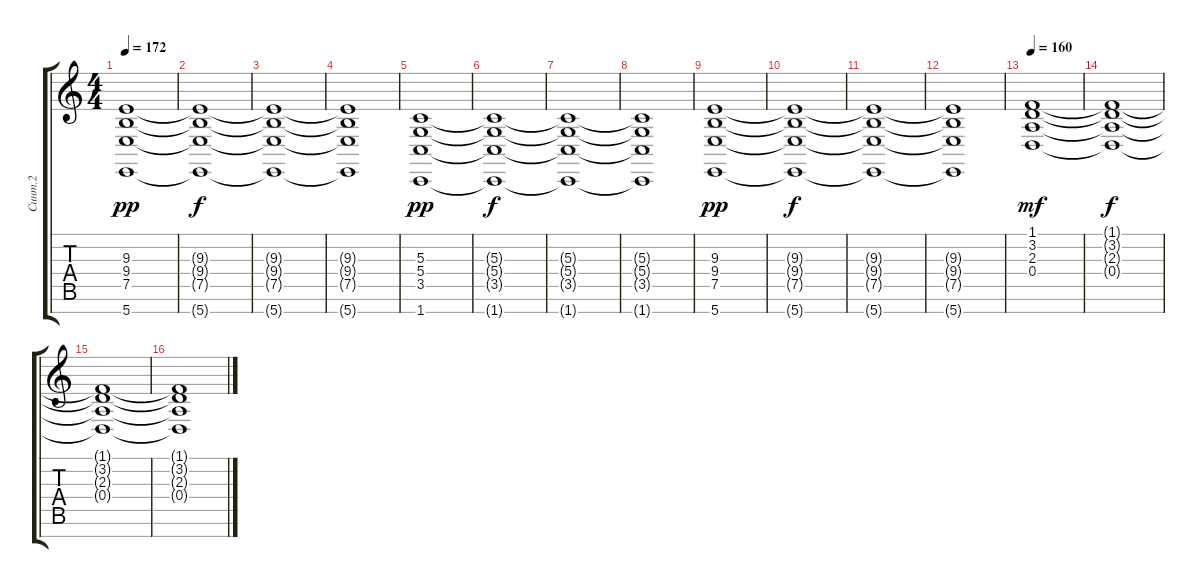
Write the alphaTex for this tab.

\track ("Синт.2" "Синт.2") {instrument stringensemble1}
\staff {score tabs}
\tuning (E4 B3 G3 D3 A2 E2 B1) {hide}
\ts (4 4)
\tempo 172
\clef g2
\ks c
(9.3 9.4 7.5 5.7).1{dy pp} |
(9.3{t} 9.4{t} 7.5{t} 5.7{t}).1{dy f} |
(9.3{t} 9.4{t} 7.5{t} 5.7{t}).1 |
(9.3{t} 9.4{t} 7.5{t} 5.7{t}).1 |
(5.3 5.4 3.5 1.7).1{dy pp} |
(5.3{t} 5.4{t} 3.5{t} 1.7{t}).1{dy f} |
(5.3{t} 5.4{t} 3.5{t} 1.7{t}).1 |
(5.3{t} 5.4{t} 3.5{t} 1.7{t}).1 |
(9.3 9.4 7.5 5.7).1{dy pp} |
(9.3{t} 9.4{t} 7.5{t} 5.7{t}).1{dy f} |
(9.3{t} 9.4{t} 7.5{t} 5.7{t}).1 |
(9.3{t} 9.4{t} 7.5{t} 5.7{t}).1 |
\section ("" "")
\tempo 160
(1.1 3.2 2.3 0.4).1{dy mf volume 8 instrument synthstrings2} |
(1.1{t} 3.2{t} 2.3{t} 0.4{t}).1{dy f} |
(1.1{t} 3.2{t} 2.3{t} 0.4{t}).1 |
(1.1{t} 3.2{t} 2.3{t} 0.4{t}).1
